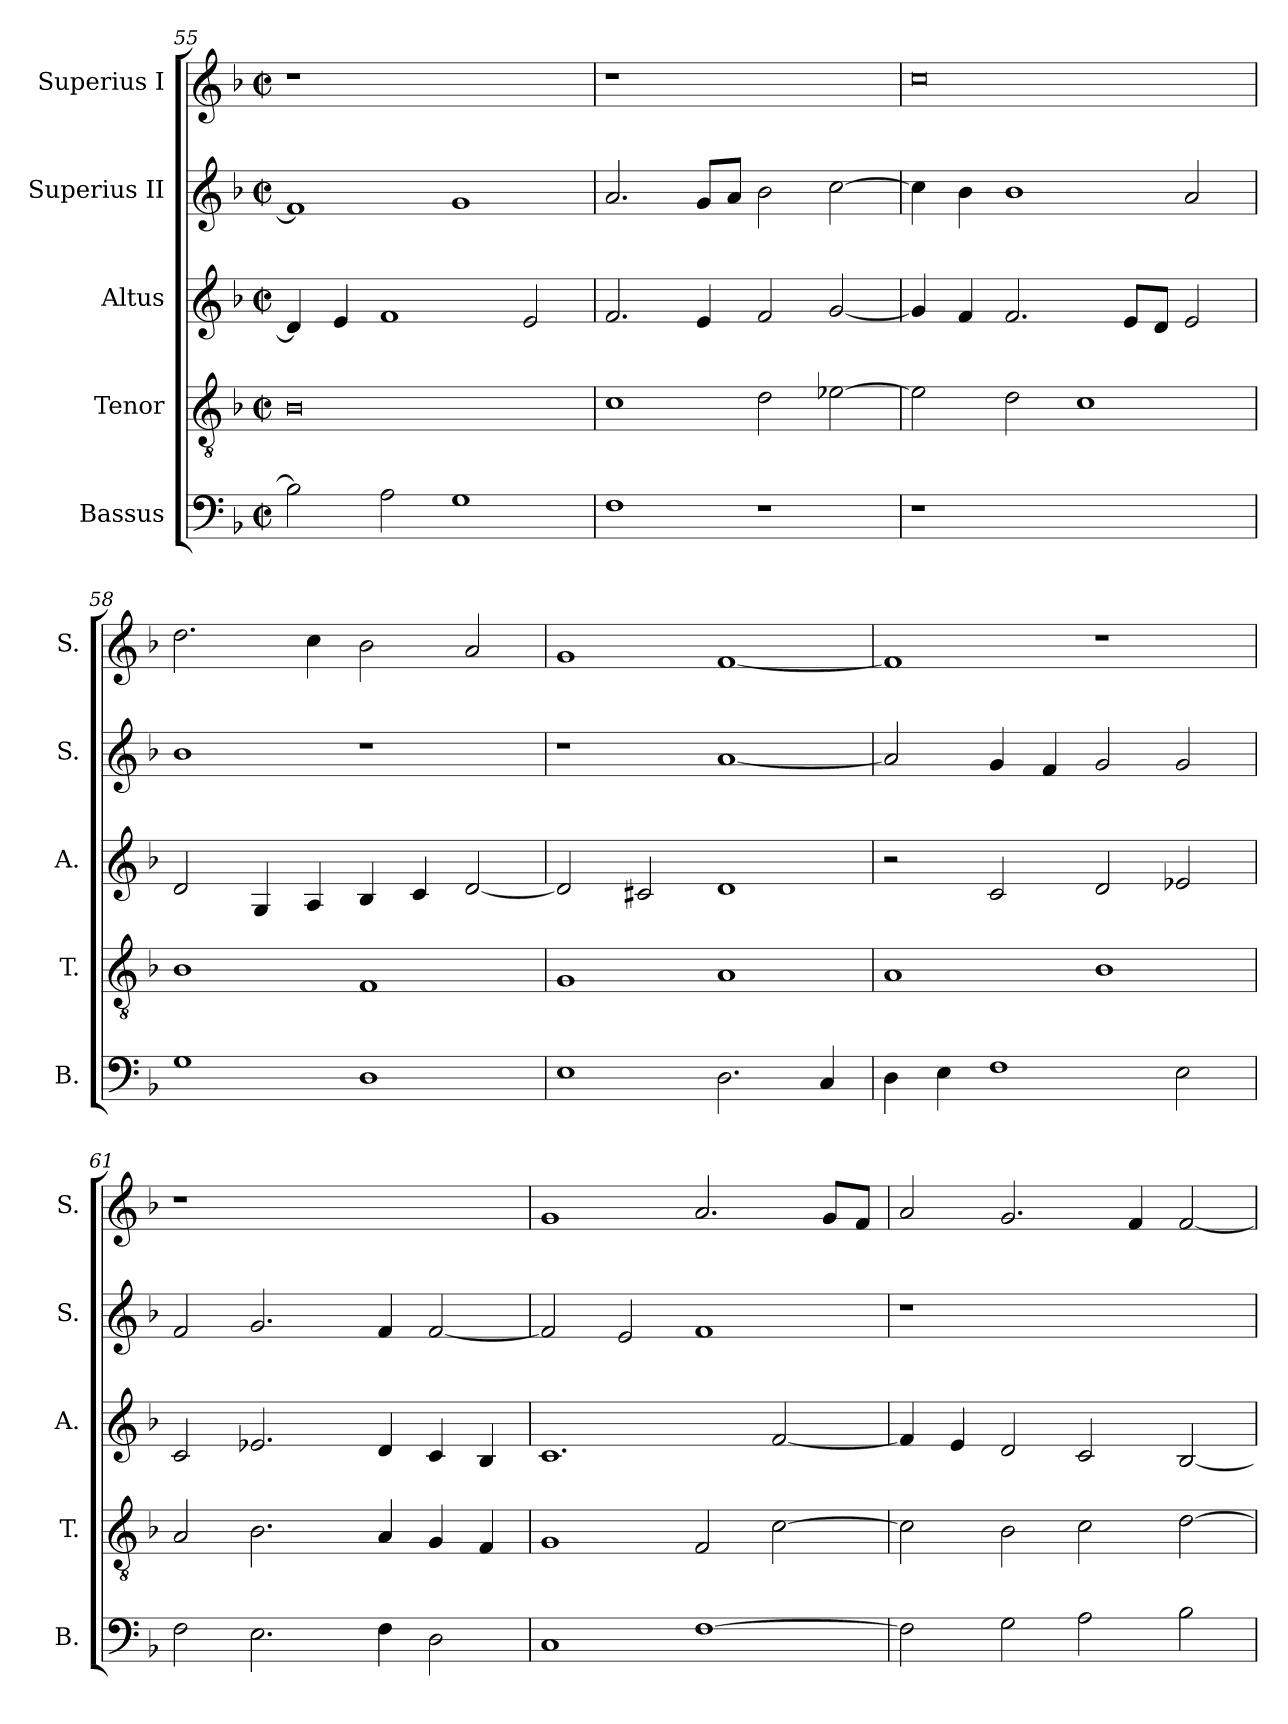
**kern	**kern	**kern	**kern	**kern
*part5	*part4	*part3	*part2	*part1
*staff5	*staff4	*staff3	*staff2	*staff1
*I"Bassus	*I"Tenor	*I"Altus	*I"Superius II	*I"Superius I
*I'B.	*I'T.	*I'A.	*I'S.	*I'S.
*clefF4	*clefGv2	*clefG2	*clefG2	*clefG2
*	*ITrd7c12	*	*	*
*k[b-]	*k[b-]	*k[b-]	*k[b-]	*k[b-]
*F:	*F:	*F:	*F:	*F:
*M2/2	*M2/2	*M2/2	*M2/2	*M2/2
*met(c|)	*met(c|)	*met(c|)	*met(c|)	*met(c|)
=55	=55	=55	=55	=55
!	!	!	!	!LO:N:vis=1
2B-i\]	0BB-i	4di/]	1fi]	1r
.	.	4ei/	.	.
2Ai\	.	1fi	.	.
1Gi	.	.	1gi	1ryy
.	.	2ei/	.	.
=56	=56	=56	=56	=56
!	!	!	!	!LO:N:vis=1
1Fi	1Ci	2.fi/	2.ai/	1r
.	.	4ei/	8gi/L	.
.	.	.	8ai/J	.
1r	2Di\	2fi/	2b-i\	1ryy
.	[>2E-Xi\	[<2gi/	[>2cci\	.
=57	=57	=57	=57	=57
!LO:N:vis=1	!	!	!	!
1r	2E-i\]	4gi/]	4cci\]	0cci
.	.	4fi/	4b-i\	.
.	2Di\	2.fi/	1b-i	.
1ryy	1Ci	.	.	.
.	.	8ei/L	.	.
.	.	8di/J	.	.
.	.	2ei/	2ai/	.
=58	=58	=58	=58	=58
1Gi	1BB-i	2di/	1b-i	2.ddi\
.	.	4Gi/	.	.
.	.	4Ai/	.	4cci\
1Di	1FFi	4B-i/	1r	2b-i\
.	.	4ci/	.	.
.	.	[<2di/	.	2ai/
!!LO:PB:g=z
=59	=59	=59	=59	=59
1Ei	1GGi	2di/]	1r	1gi
.	.	2c#Xi/	.	.
2.Di\	1AAi	1di	[<1ai	[<1fi
4Ci/	.	.	.	.
=60	=60	=60	=60	=60
4Di\	1AAi	2r	2ai/]	1fi]
4Ei\	.	.	.	.
1Fi	.	2ci/	4gi/	.
.	.	.	4fi/	.
.	1BB-i	2di/	2gi/	1r
2Ei\	.	2e-Xi/	2gi/	.
=61	=61	=61	=61	=61
!	!	!	!	!LO:N:vis=1
2Fi\	2AAi/	2ci/	2fi/	1r
2.Ei\	2.BB-i\	2.e-Xi/	2.gi/	.
.	.	.	.	1ryy
4Fi\	4AAi/	4di/	4fi/	.
2Di\	4GGi/	4ci/	[<2fi/	.
.	4FFi/	4B-i/	.	.
=62	=62	=62	=62	=62
1Ci	1GGi	1.ci	2fi/]	1gi
.	.	.	2ei/	.
[>1Fi	2FFi/	.	1fi	2.ai/
.	[>2Ci\	[<2fi/	.	.
.	.	.	.	8gi/L
.	.	.	.	8fi/J
=63	=63	=63	=63	=63
!	!	!	!LO:N:vis=1	!
2Fi\]	2Ci\]	4fi/]	1r	2ai/
.	.	4ei/	.	.
2Gi\	2BB-i\	2di/	.	2.gi/
2Ai\	2Ci\	2ci/	1ryy	.
.	.	.	.	4fi/
2B-i\	[>2Di\	[<2B-i/	.	[<2fi/
=	=	=	=	=
*-	*-	*-	*-	*-
